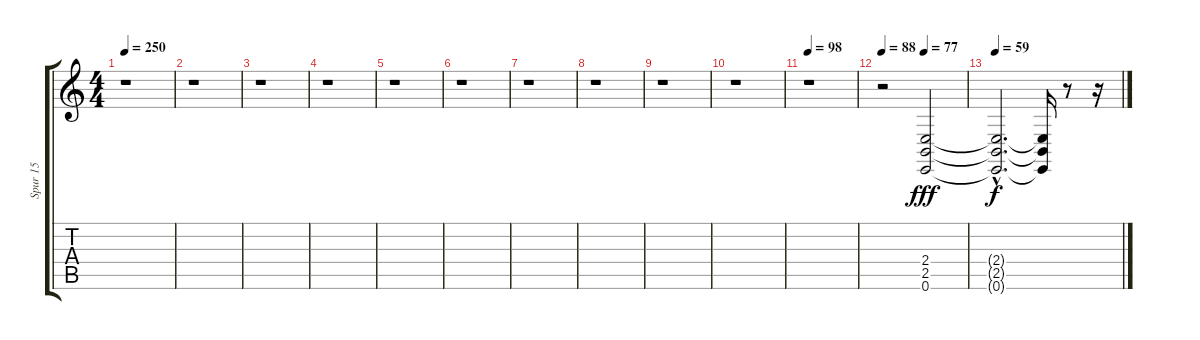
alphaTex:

\track ("Spur 15" "Spur 15") {instrument pad8sweep}
\staff {score tabs}
\tuning (E4 B3 G3 D3 A2 E2) {hide}
\ts (4 4)
\tempo 250
\clef g2
\ks c
r.1{dy f} |
r.1 |
r.1 |
r.1 |
r.1 |
r.1 |
r.1 |
r.1 |
r.1 |
r.1 |
\tempo 98
r.1 |
\tempo 88
\tempo (77 0.5)
r.2 (2.4 2.5 0.6).2{dy fff} |
\tempo 59
(2.4{hac t} 2.5{hac t} 0.6{hac t}).2{d dy f} (2.4{t} 2.5{t} 0.6{t}).16 r.8 r.16
